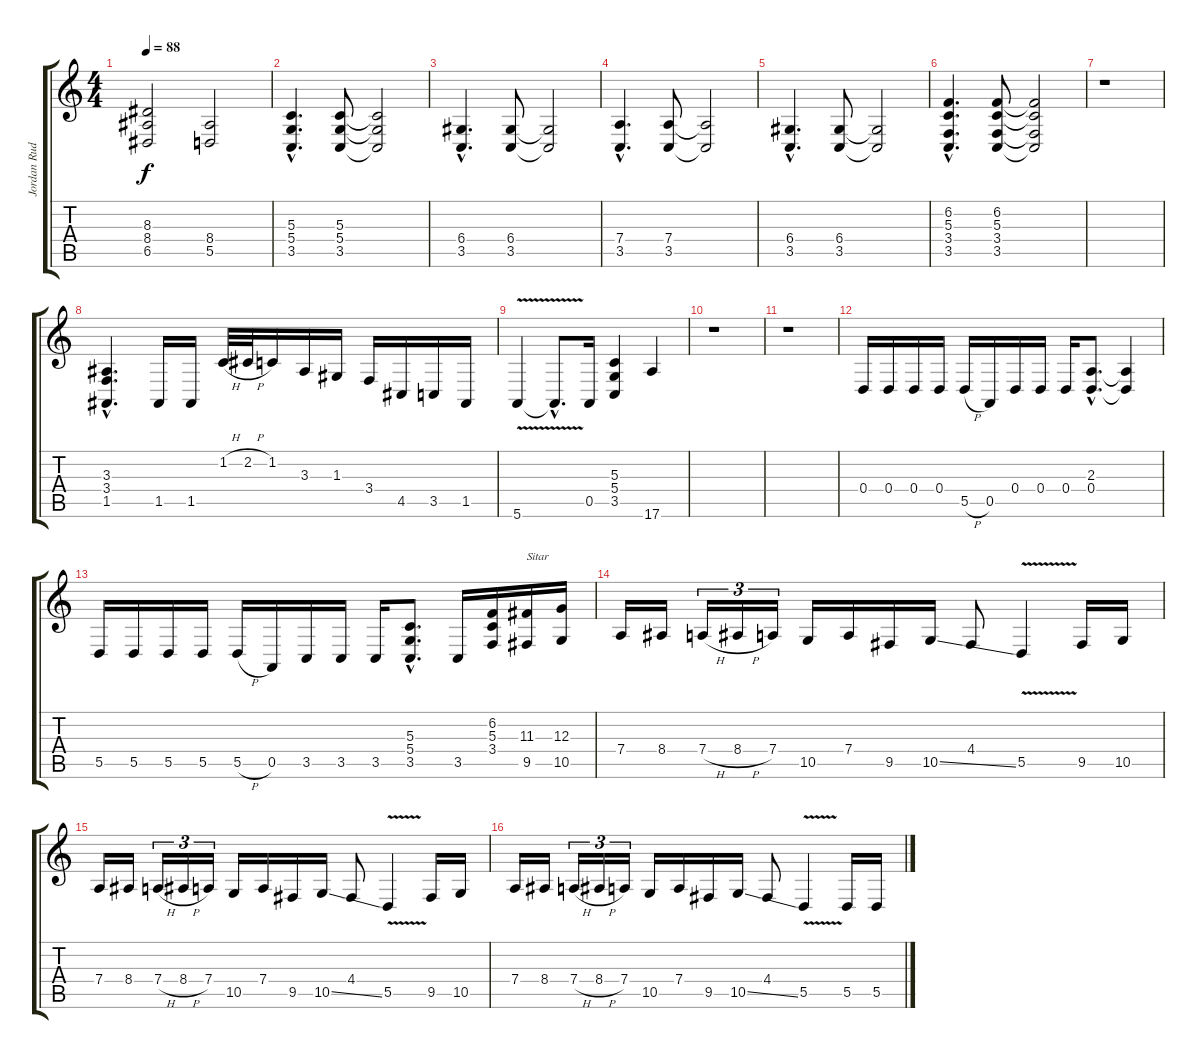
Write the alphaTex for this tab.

\track ("Jordan Rudess" "Jordan Rud") {instrument sitar}
\staff {score tabs}
\tuning (E4 B3 G3 D3 A2 E2) {hide}
\ts (4 4)
\tempo 88
\clef g2
\ks c
(8.3 8.4 6.5).2{dy f} (8.4 5.5).2 |
(5.3{hac} 5.4{hac} 3.5{hac}).4{d} (5.3 5.4 3.5).8 (5.3{t} 5.4{t} 3.5{t}).2 |
(6.4{hac} 3.5{hac}).4{d} (6.4 3.5).8 (6.4{t} 3.5{t}).2 |
(7.4{hac} 3.5{hac}).4{d} (7.4 3.5).8 (7.4{t} 3.5{t}).2 |
(6.4{hac} 3.5{hac}).4{d} (6.4 3.5).8 (6.4{t} 3.5{t}).2 |
(6.2{hac} 5.3{hac} 3.4{hac} 3.5{hac}).4{d} (6.2 5.3 3.4 3.5).8 (6.2{t} 5.3{t} 3.4{t} 3.5{t}).2 |
r.1 |
(3.3{hac} 3.4{hac} 1.5{hac}).4{d instrument stringensemble1} 1.5.16 1.5.16 1.2{h}.32 2.2{h}.32 1.2.16 3.3.16 1.3.16 3.4.16 4.5.16 3.5.16 1.5.16 |
5.6{v}.4 5.6{v hac t}.8{d} 0.5.16 (5.3 5.4 3.5).4 17.6.4 |
r.1 |
r.1 |
0.4.16 0.4.16 0.4.16 0.4.16 5.5{h}.16 0.5.16 0.4.16 0.4.16 0.4.16 (2.3{hac} 0.4{hac}).8{d} (2.3{t} 0.4{t}).4 |
5.5.16 5.5.16 5.5.16 5.5.16 5.5{h}.16 0.5.16 3.5.16 3.5.16 3.5.16 (5.3{hac} 5.4{hac} 3.5{hac}).8{d} 3.5.16 (6.2 5.3 3.4).16 (11.3 9.5).16{txt "Sitar" instrument sitar} (12.3 10.5).16 |
7.4.16 8.4.16 7.4{h}.16{tu (3 2)} 8.4{h}.16{tu (3 2)} 7.4.16{tu (3 2)} 10.5.16 7.4.16 9.5.16 10.5{ss}.16 4.4.8 5.5{v}.4 9.5.16 10.5.16 |
7.4.16 8.4.16 7.4{h}.16{tu (3 2)} 8.4{h}.16{tu (3 2)} 7.4.16{tu (3 2)} 10.5.16 7.4.16 9.5.16 10.5{ss}.16 4.4.8 5.5{v}.4 9.5.16 10.5.16 |
7.4.16 8.4.16 7.4{h}.16{tu (3 2)} 8.4{h}.16{tu (3 2)} 7.4.16{tu (3 2)} 10.5.16 7.4.16 9.5.16 10.5{ss}.16 4.4.8 5.5{v}.4 5.5.16 5.5.16
